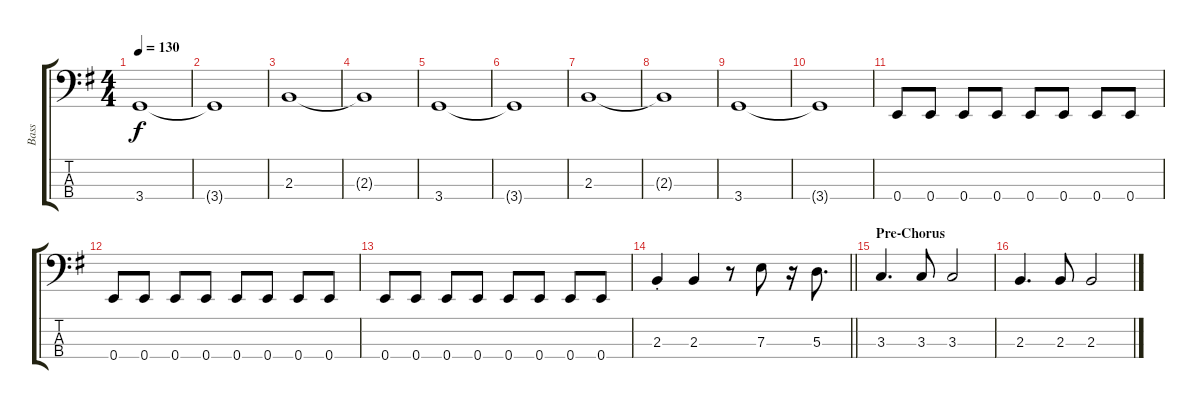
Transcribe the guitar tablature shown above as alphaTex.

\track ("Bass" "Bass") {instrument electricbassfinger}
\staff {score tabs}
\tuning (G2 D2 A1 E1) {hide}
\ts (4 4)
\tempo 130
\clef f4
\ks g
3.4.1{dy f} |
3.4{t}.1 |
2.3.1 |
2.3{t}.1 |
3.4.1 |
3.4{t}.1 |
2.3.1 |
2.3{t}.1 |
3.4.1 |
3.4{t}.1 |
0.4.8 0.4.8 0.4.8 0.4.8 0.4.8 0.4.8 0.4.8 0.4.8 |
0.4.8 0.4.8 0.4.8 0.4.8 0.4.8 0.4.8 0.4.8 0.4.8 |
0.4.8 0.4.8 0.4.8 0.4.8 0.4.8 0.4.8 0.4.8 0.4.8 |
\barLineRight lightlight
2.3{st}.4 2.3.4 r.8 7.3.8 r.16 5.3.8{d} |
\section ("" "Pre-Chorus")
3.3.4{d} 3.3.8 3.3.2 |
2.3.4{d} 2.3.8 2.3.2
